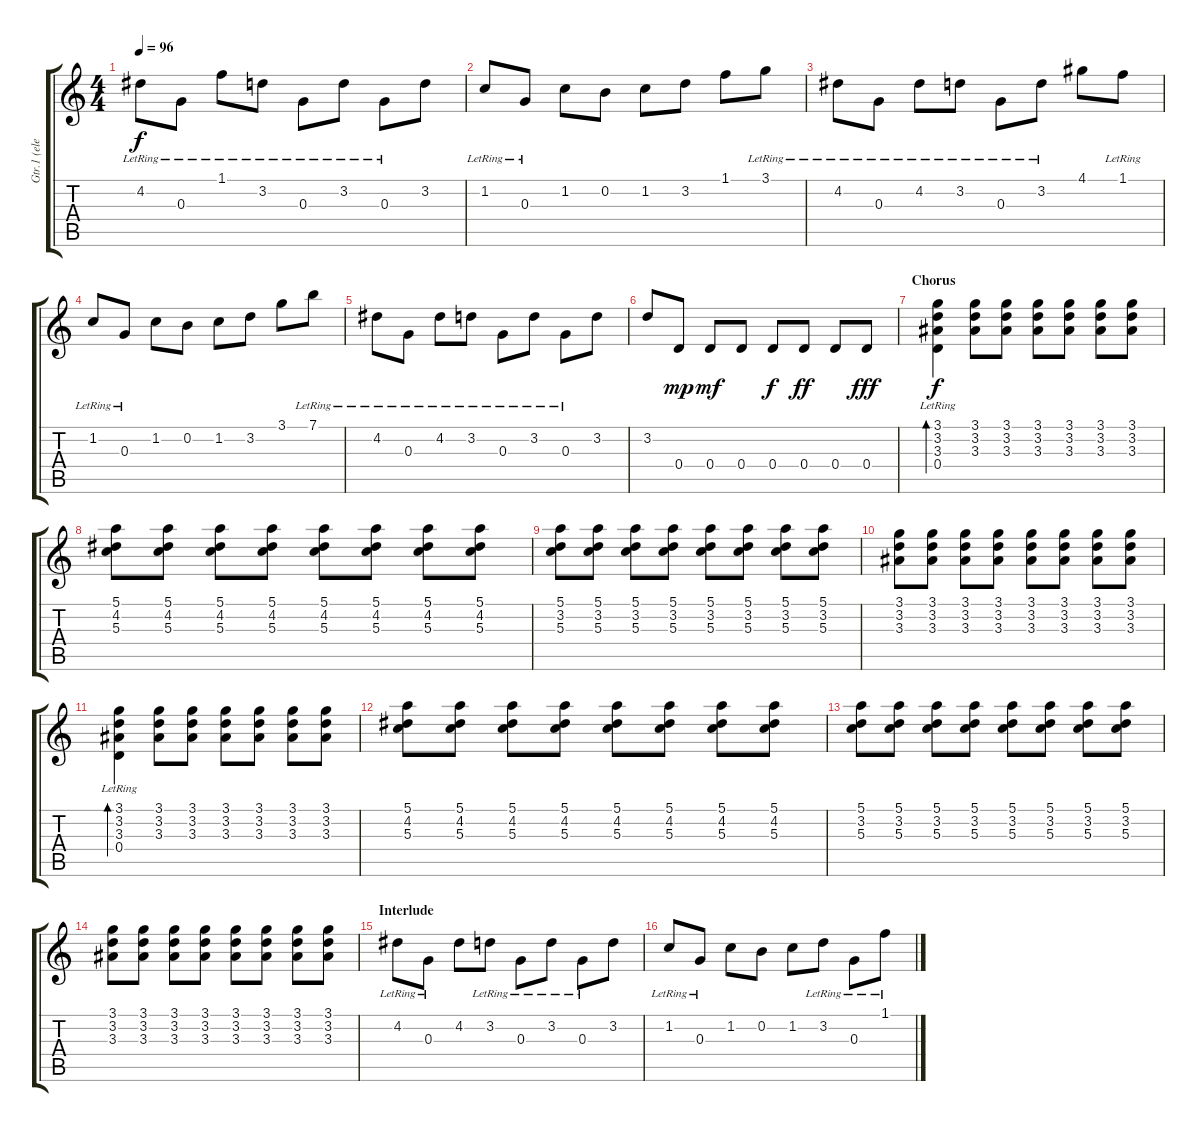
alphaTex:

\track ("Gtr.1 (elec.)" "Gtr.1 (ele") {instrument electricguitarclean}
\staff {score tabs}
\tuning (E4 B3 G3 D3 A2 E2) {hide}
\ts (4 4)
\tempo 96
\clef g2
\ks c
4.2{lr}.8{dy f} 0.3{lr}.8 1.1{lr}.8 3.2{lr}.8 0.3{lr}.8 3.2{lr}.8 0.3{lr}.8 3.2.8 |
1.2{lr}.8 0.3{lr}.8 1.2.8 0.2.8 1.2.8 3.2.8 1.1.8 3.1{lr}.8 |
4.2{lr}.8 0.3{lr}.8 4.2{lr}.8 3.2{lr}.8 0.3{lr}.8 3.2{lr}.8 4.1.8 1.1{lr}.8 |
1.2{lr}.8 0.3{lr}.8 1.2.8 0.2.8 1.2.8 3.2.8 3.1.8 7.1{lr}.8 |
4.2{lr}.8 0.3{lr}.8 4.2{lr}.8 3.2{lr}.8 0.3{lr}.8 3.2{lr}.8 0.3{lr}.8 3.2.8 |
3.2.8 0.4.8{dy mp} 0.4.8{dy mf} 0.4.8 0.4.8{dy f} 0.4.8{dy ff} 0.4.8 0.4.8{dy fff} |
\section ("" "Chorus")
(3.1 3.2 3.3 0.4{lr}).4{bd 120 dy f} (3.1 3.2 3.3).8 (3.1 3.2 3.3).8 (3.1 3.2 3.3).8 (3.1 3.2 3.3).8 (3.1 3.2 3.3).8 (3.1 3.2 3.3).8 |
(5.1 4.2 5.3).8 (5.1 4.2 5.3).8 (5.1 4.2 5.3).8 (5.1 4.2 5.3).8 (5.1 4.2 5.3).8 (5.1 4.2 5.3).8 (5.1 4.2 5.3).8 (5.1 4.2 5.3).8 |
(5.1 3.2 5.3).8 (5.1 3.2 5.3).8 (5.1 3.2 5.3).8 (5.1 3.2 5.3).8 (5.1 3.2 5.3).8 (5.1 3.2 5.3).8 (5.1 3.2 5.3).8 (5.1 3.2 5.3).8 |
(3.1 3.2 3.3).8 (3.1 3.2 3.3).8 (3.1 3.2 3.3).8 (3.1 3.2 3.3).8 (3.1 3.2 3.3).8 (3.1 3.2 3.3).8 (3.1 3.2 3.3).8 (3.1 3.2 3.3).8 |
(3.1 3.2 3.3 0.4{lr}).4{bd 240} (3.1 3.2 3.3).8 (3.1 3.2 3.3).8 (3.1 3.2 3.3).8 (3.1 3.2 3.3).8 (3.1 3.2 3.3).8 (3.1 3.2 3.3).8 |
(5.1 4.2 5.3).8 (5.1 4.2 5.3).8 (5.1 4.2 5.3).8 (5.1 4.2 5.3).8 (5.1 4.2 5.3).8 (5.1 4.2 5.3).8 (5.1 4.2 5.3).8 (5.1 4.2 5.3).8 |
(5.1 3.2 5.3).8 (5.1 3.2 5.3).8 (5.1 3.2 5.3).8 (5.1 3.2 5.3).8 (5.1 3.2 5.3).8 (5.1 3.2 5.3).8 (5.1 3.2 5.3).8 (5.1 3.2 5.3).8 |
(3.1 3.2 3.3).8 (3.1 3.2 3.3).8 (3.1 3.2 3.3).8 (3.1 3.2 3.3).8 (3.1 3.2 3.3).8 (3.1 3.2 3.3).8 (3.1 3.2 3.3).8 (3.1 3.2 3.3).8 |
\section ("" "Interlude")
4.2{lr}.8 0.3{lr}.8 4.2.8 3.2{lr}.8 0.3{lr}.8 3.2{lr}.8 0.3{lr}.8 3.2.8 |
1.2{lr}.8 0.3{lr}.8 1.2.8 0.2.8 1.2.8 3.2{lr}.8 0.3{lr}.8 1.1{lr}.8
